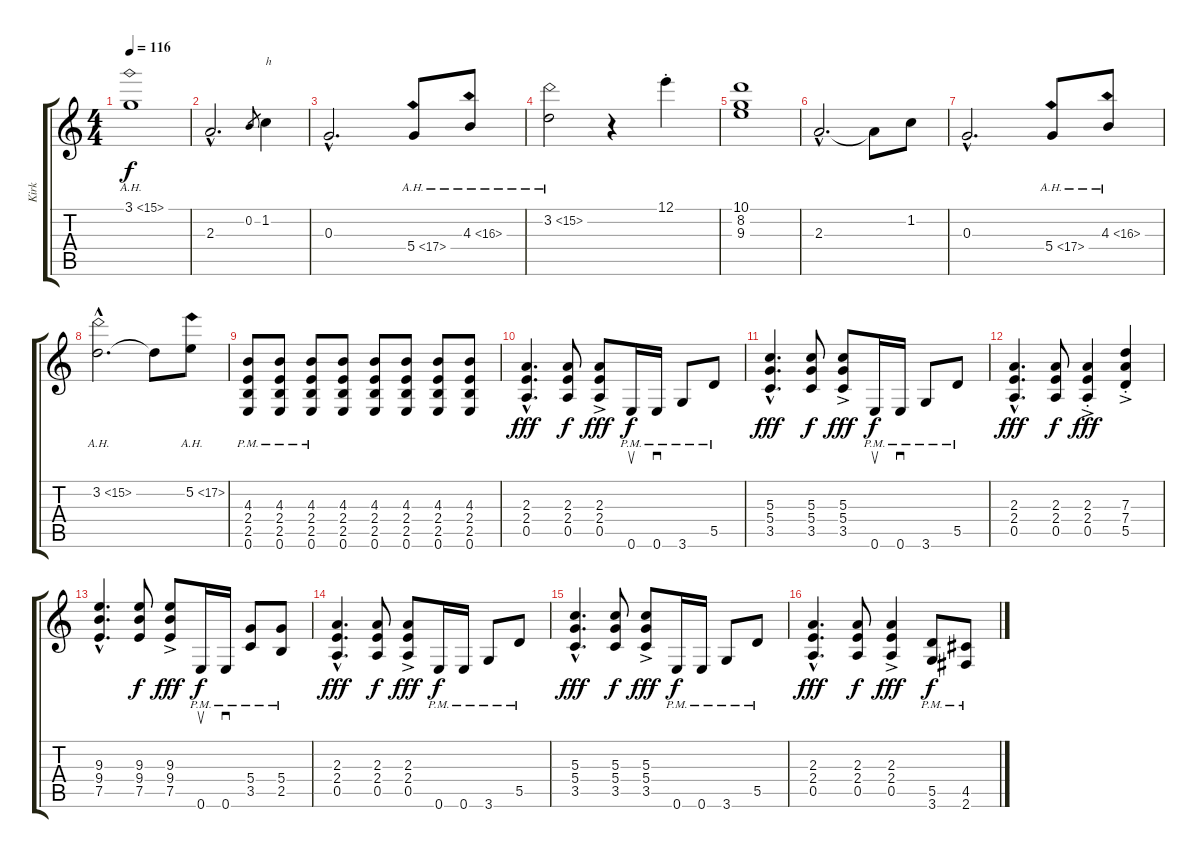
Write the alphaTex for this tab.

\track ("Kirk" "Kirk") {instrument distortionguitar}
\staff {score tabs}
\tuning (E4 B3 G3 D3 A2 E2) {hide}
\ts (4 4)
\tempo 116
\clef g2
\ks aminor
3.1{ah 12}.1{dy f} |
2.3{hac}.2{d instrument electricguitarclean} 0.2.8{gr} 1.2.4{txt "h"} |
0.3{hac}.2{d} 5.4{ah 12}.8 4.3{ah 12}.8 |
3.2{ah 12}.2 r.4 12.1{st}.4 |
(10.1 8.2 9.3).1 |
2.3{hac}.2{d} 2.3{t}.8 1.2.8 |
0.3{hac}.2{d} 5.4{ah 12}.8 4.3{ah 12}.8 |
3.2{ah 12 hac}.2{d} 3.2{t}.8 5.2{ah 12}.8 |
(4.3{pm} 2.4{pm} 2.5{pm} 0.6{pm}).8{instrument electricguitarmuted} (4.3{pm} 2.4{pm} 2.5{pm} 0.6{pm}).8 (4.3{pm} 2.4{pm} 2.5{pm} 0.6{pm}).8 (4.3 2.4 2.5 0.6).8 (4.3 2.4 2.5 0.6).8 (4.3 2.4 2.5 0.6).8{instrument distortionguitar} (4.3 2.4 2.5 0.6).8{volume 16} (4.3 2.4 2.5 0.6).8 |
(2.3{hac} 2.4{hac} 0.5{hac}).4{d dy fff instrument distortionguitar} (2.3 2.4 0.5).8{dy f} (2.3{ac} 2.4{ac} 0.5{ac}).8{dy fff} 0.6{pm}.16{su dy f instrument electricguitarmuted} 0.6{pm}.16{sd} 3.6{pm}.8 5.5{pm}.8 |
(5.3{hac} 5.4{hac} 3.5{hac}).4{d dy fff instrument distortionguitar} (5.3 5.4 3.5).8{dy f} (5.3{ac} 5.4{ac} 3.5{ac}).8{dy fff} 0.6{pm}.16{su dy f instrument electricguitarmuted} 0.6{pm}.16{sd} 3.6{pm}.8 5.5{pm}.8 |
(2.3{hac} 2.4{hac} 0.5{hac}).4{d dy fff instrument distortionguitar} (2.3 2.4 0.5).8{dy f} (2.3{ac st} 2.4{ac st} 0.5{ac st}).4{dy fff} (7.3{ac st} 7.4{ac st} 5.5{ac st}).4 |
(9.3{hac} 9.4{hac} 7.5{hac}).4{d} (9.3 9.4 7.5).8{dy f} (9.3{ac} 9.4{ac} 7.5{ac}).8{dy fff} 0.6{pm}.16{su dy f instrument electricguitarmuted} 0.6{pm}.16{sd} (5.4{pm} 3.5{pm}).8 (5.4{pm} 2.5{pm}).8 |
(2.3{hac} 2.4{hac} 0.5{hac}).4{d dy fff instrument distortionguitar} (2.3 2.4 0.5).8{dy f} (2.3{ac} 2.4{ac} 0.5{ac}).8{dy fff} 0.6{pm}.16{dy f instrument electricguitarmuted} 0.6{pm}.16 3.6{pm}.8 5.5{pm}.8 |
(5.3{hac} 5.4{hac} 3.5{hac}).4{d dy fff instrument distortionguitar} (5.3 5.4 3.5).8{dy f} (5.3{ac} 5.4{ac} 3.5{ac}).8{dy fff} 0.6{pm}.16{dy f instrument electricguitarmuted} 0.6{pm}.16 3.6{pm}.8 5.5{pm}.8 |
(2.3{hac} 2.4{hac} 0.5{hac}).4{d dy fff instrument distortionguitar} (2.3 2.4 0.5).8{dy f} (2.3{ac} 2.4{ac} 0.5{ac}).4{dy fff} (5.5{pm} 3.6{pm}).8{dy f instrument electricguitarmuted} (4.5{pm} 2.6{pm}).8
